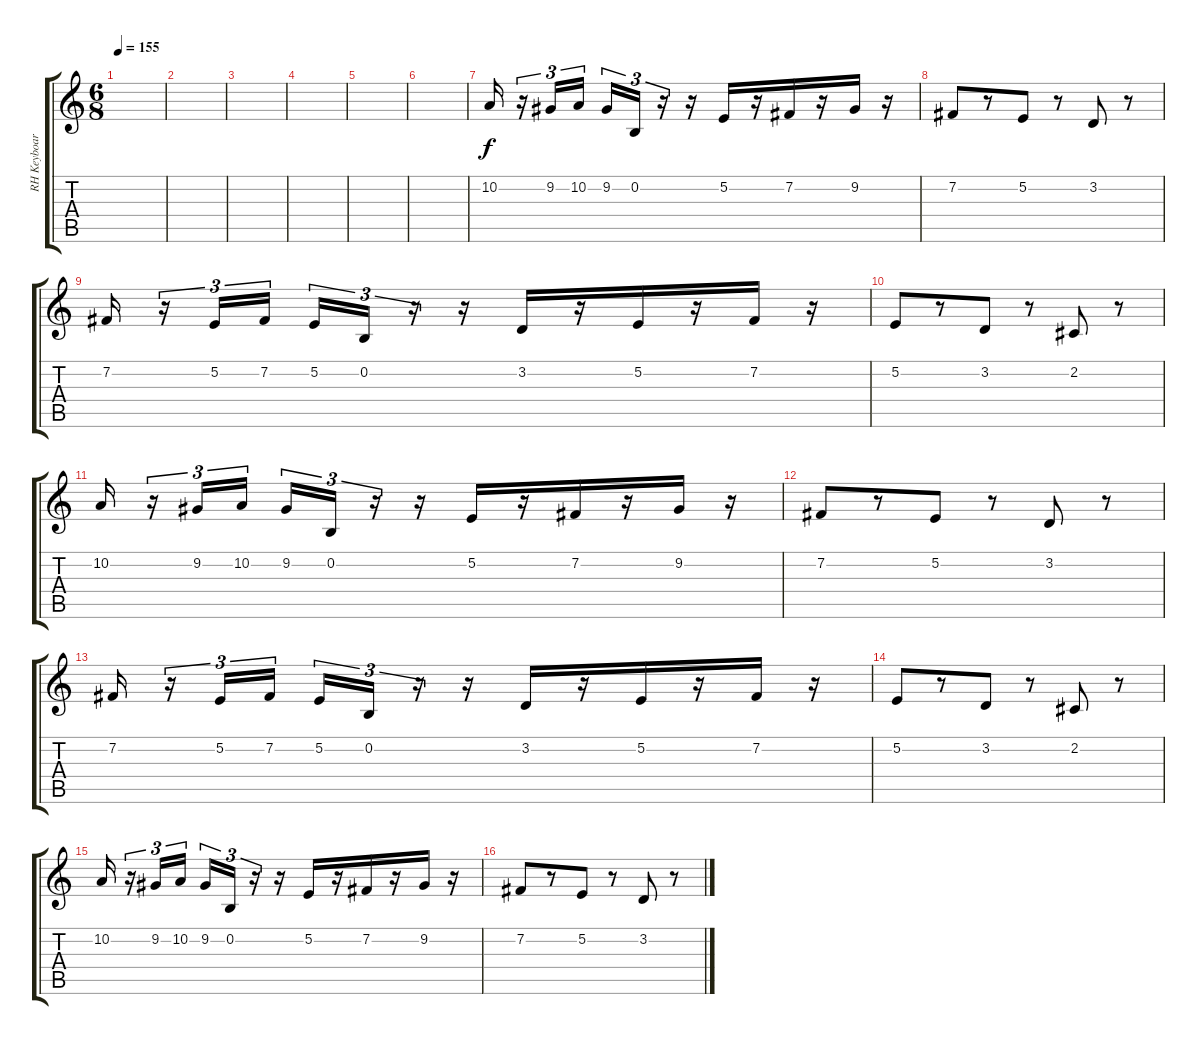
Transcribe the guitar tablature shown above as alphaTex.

\track ("RH Keyboard" "RH Keyboar") {instrument synthstrings1}
\staff {score tabs}
\tuning (E4 B3 G3 D3 A2 E2) {hide}
\ts (6 8)
\tempo 155
\clef g2
\ks c
|
|
|
|
|
|
10.2.16{volume 14 instrument synthbrass1} r.16{tu (3 2)} 9.2.16{tu (3 2)} 10.2.16{tu (3 2)} 9.2.16{tu (3 2)} 0.2.16{tu (3 2)} r.16{tu (3 2)} r.16 5.2.16 r.16 7.2.16 r.16 9.2.16 r.16 |
7.2.8 r.8 5.2.8 r.8 3.2.8 r.8 |
7.2.16 r.16{tu (3 2)} 5.2.16{tu (3 2)} 7.2.16{tu (3 2)} 5.2.16{tu (3 2)} 0.2.16{tu (3 2)} r.16{tu (3 2)} r.16 3.2.16 r.16 5.2.16 r.16 7.2.16 r.16 |
5.2.8 r.8 3.2.8 r.8 2.2.8 r.8 |
10.2.16 r.16{tu (3 2)} 9.2.16{tu (3 2)} 10.2.16{tu (3 2)} 9.2.16{tu (3 2)} 0.2.16{tu (3 2)} r.16{tu (3 2)} r.16 5.2.16 r.16 7.2.16 r.16 9.2.16 r.16 |
7.2.8 r.8 5.2.8 r.8 3.2.8 r.8 |
7.2.16 r.16{tu (3 2)} 5.2.16{tu (3 2)} 7.2.16{tu (3 2)} 5.2.16{tu (3 2)} 0.2.16{tu (3 2)} r.16{tu (3 2)} r.16 3.2.16 r.16 5.2.16 r.16 7.2.16 r.16 |
5.2.8 r.8 3.2.8 r.8 2.2.8 r.8 |
10.2.16 r.16{tu (3 2)} 9.2.16{tu (3 2)} 10.2.16{tu (3 2)} 9.2.16{tu (3 2)} 0.2.16{tu (3 2)} r.16{tu (3 2)} r.16 5.2.16 r.16 7.2.16 r.16 9.2.16 r.16 |
7.2.8 r.8 5.2.8 r.8 3.2.8 r.8
